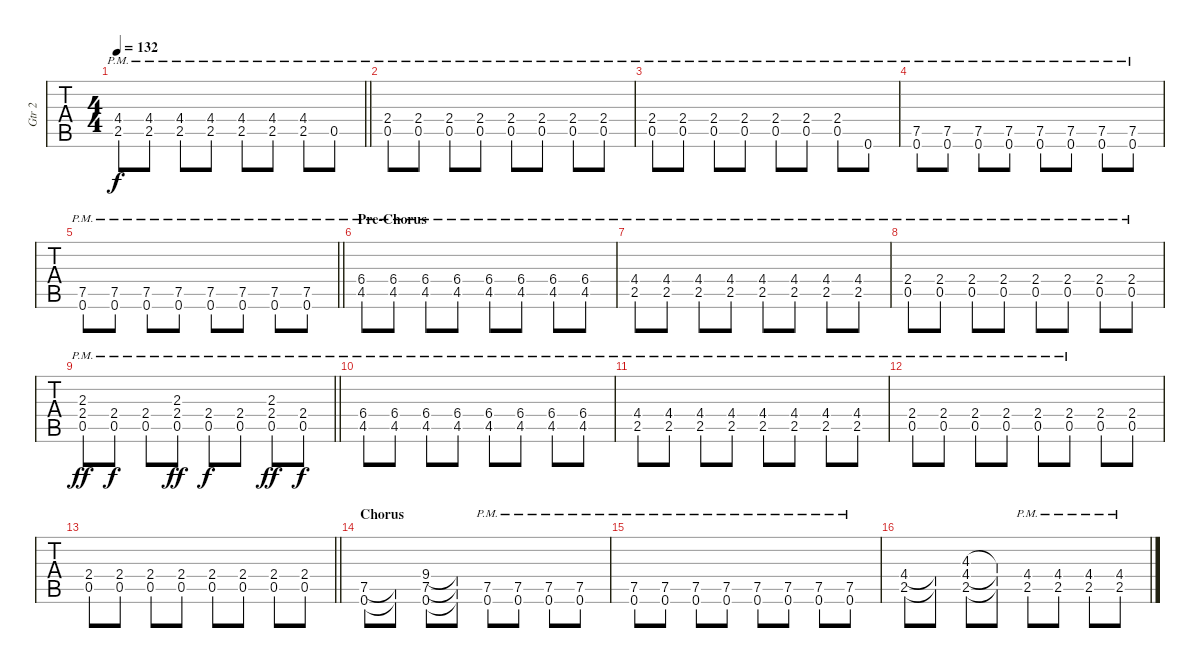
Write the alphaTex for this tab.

\track ("Gtr 2" "Gtr 2") {instrument overdrivenguitar}
\staff {tabs}
\tuning (E4 B3 G3 D3 A2 E2) {hide}
\ts (4 4)
\tempo 132
\clef g2
\barLineRight lightlight
\ks c
(4.4{pm} 2.5{pm}).8{dy f} (4.4{pm} 2.5{pm}).8 (4.4{pm} 2.5{pm}).8 (4.4{pm} 2.5{pm}).8 (4.4{pm} 2.5{pm}).8 (4.4{pm} 2.5{pm}).8 (4.4{pm} 2.5{pm}).8 0.5{pm}.8 |
(2.4{pm} 0.5{pm}).8 (2.4{pm} 0.5{pm}).8 (2.4{pm} 0.5{pm}).8 (2.4{pm} 0.5{pm}).8 (2.4{pm} 0.5{pm}).8 (2.4{pm} 0.5{pm}).8 (2.4{pm} 0.5{pm}).8 (2.4{pm} 0.5{pm}).8 |
(2.4{pm} 0.5{pm}).8 (2.4{pm} 0.5{pm}).8 (2.4{pm} 0.5{pm}).8 (2.4{pm} 0.5{pm}).8 (2.4{pm} 0.5{pm}).8 (2.4{pm} 0.5{pm}).8 (2.4{pm} 0.5{pm}).8 0.6{pm}.8 |
(7.5{pm} 0.6{pm}).8 (7.5{pm} 0.6{pm}).8 (7.5{pm} 0.6{pm}).8 (7.5{pm} 0.6{pm}).8 (7.5{pm} 0.6{pm}).8 (7.5{pm} 0.6{pm}).8 (7.5{pm} 0.6{pm}).8 (7.5{pm} 0.6{pm}).8 |
\barLineRight lightlight
(7.5{pm} 0.6{pm}).8 (7.5{pm} 0.6{pm}).8 (7.5{pm} 0.6{pm}).8 (7.5{pm} 0.6{pm}).8 (7.5{pm} 0.6{pm}).8 (7.5{pm} 0.6{pm}).8 (7.5{pm} 0.6{pm}).8 (7.5{pm} 0.6{pm}).8 |
\section ("" "Pre-Chorus")
(6.4{pm} 4.5{pm}).8 (6.4{pm} 4.5{pm}).8 (6.4{pm} 4.5{pm}).8 (6.4{pm} 4.5{pm}).8 (6.4{pm} 4.5{pm}).8 (6.4{pm} 4.5{pm}).8 (6.4{pm} 4.5{pm}).8 (6.4{pm} 4.5{pm}).8 |
(4.4{pm} 2.5{pm}).8 (4.4{pm} 2.5{pm}).8 (4.4{pm} 2.5{pm}).8 (4.4{pm} 2.5{pm}).8 (4.4{pm} 2.5{pm}).8 (4.4{pm} 2.5{pm}).8 (4.4{pm} 2.5{pm}).8 (4.4{pm} 2.5{pm}).8 |
(2.4{pm} 0.5{pm}).8 (2.4{pm} 0.5{pm}).8 (2.4{pm} 0.5{pm}).8 (2.4{pm} 0.5{pm}).8 (2.4{pm} 0.5{pm}).8 (2.4{pm} 0.5{pm}).8 (2.4{pm} 0.5{pm}).8 (2.4{pm} 0.5{pm}).8 |
\barLineRight lightlight
(2.3 2.4 0.5{pm}).8{dy ff} (2.4{pm} 0.5{pm}).8{dy f} (2.4{pm} 0.5{pm}).8 (2.3 2.4 0.5{pm}).8{dy ff} (2.4{pm} 0.5{pm}).8{dy f} (2.4{pm} 0.5{pm}).8 (2.3 2.4 0.5{pm}).8{dy ff} (2.4{pm} 0.5{pm}).8{dy f} |
(6.4{pm} 4.5{pm}).8 (6.4{pm} 4.5{pm}).8 (6.4{pm} 4.5{pm}).8 (6.4{pm} 4.5{pm}).8 (6.4{pm} 4.5{pm}).8 (6.4{pm} 4.5{pm}).8 (6.4{pm} 4.5{pm}).8 (6.4{pm} 4.5{pm}).8 |
(4.4{pm} 2.5{pm}).8 (4.4{pm} 2.5{pm}).8 (4.4{pm} 2.5{pm}).8 (4.4{pm} 2.5{pm}).8 (4.4{pm} 2.5{pm}).8 (4.4{pm} 2.5{pm}).8 (4.4{pm} 2.5{pm}).8 (4.4{pm} 2.5{pm}).8 |
(2.4{pm} 0.5{pm}).8 (2.4{pm} 0.5{pm}).8 (2.4{pm} 0.5{pm}).8 (2.4{pm} 0.5{pm}).8 (2.4{pm} 0.5{pm}).8 (2.4{pm} 0.5{pm}).8 (2.4 0.5).8 (2.4 0.5).8 |
\barLineRight lightlight
(2.4 0.5).8 (2.4 0.5).8 (2.4 0.5).8 (2.4 0.5).8 (2.4 0.5).8 (2.4 0.5).8 (2.4 0.5).8 (2.4 0.5).8 |
\section ("" "Chorus")
(7.5 0.6).8 (7.5{t} 0.6{t}).8 (9.4 7.5 0.6).8 (9.4{t} 7.5{t} 0.6{t}).8 (7.5{pm} 0.6{pm}).8 (7.5{pm} 0.6{pm}).8 (7.5{pm} 0.6{pm}).8 (7.5{pm} 0.6{pm}).8 |
(7.5{pm} 0.6{pm}).8 (7.5{pm} 0.6{pm}).8 (7.5{pm} 0.6{pm}).8 (7.5{pm} 0.6{pm}).8 (7.5{pm} 0.6{pm}).8 (7.5{pm} 0.6{pm}).8 (7.5{pm} 0.6{pm}).8 (7.5{pm} 0.6{pm}).8 |
(4.4 2.5).8 (4.4{t} 2.5{t}).8 (4.3 4.4 2.5).8 (4.3{t} 4.4{t} 2.5{t}).8 (4.4{pm} 2.5{pm}).8 (4.4{pm} 2.5{pm}).8 (4.4{pm} 2.5{pm}).8 (4.4{pm} 2.5{pm}).8
